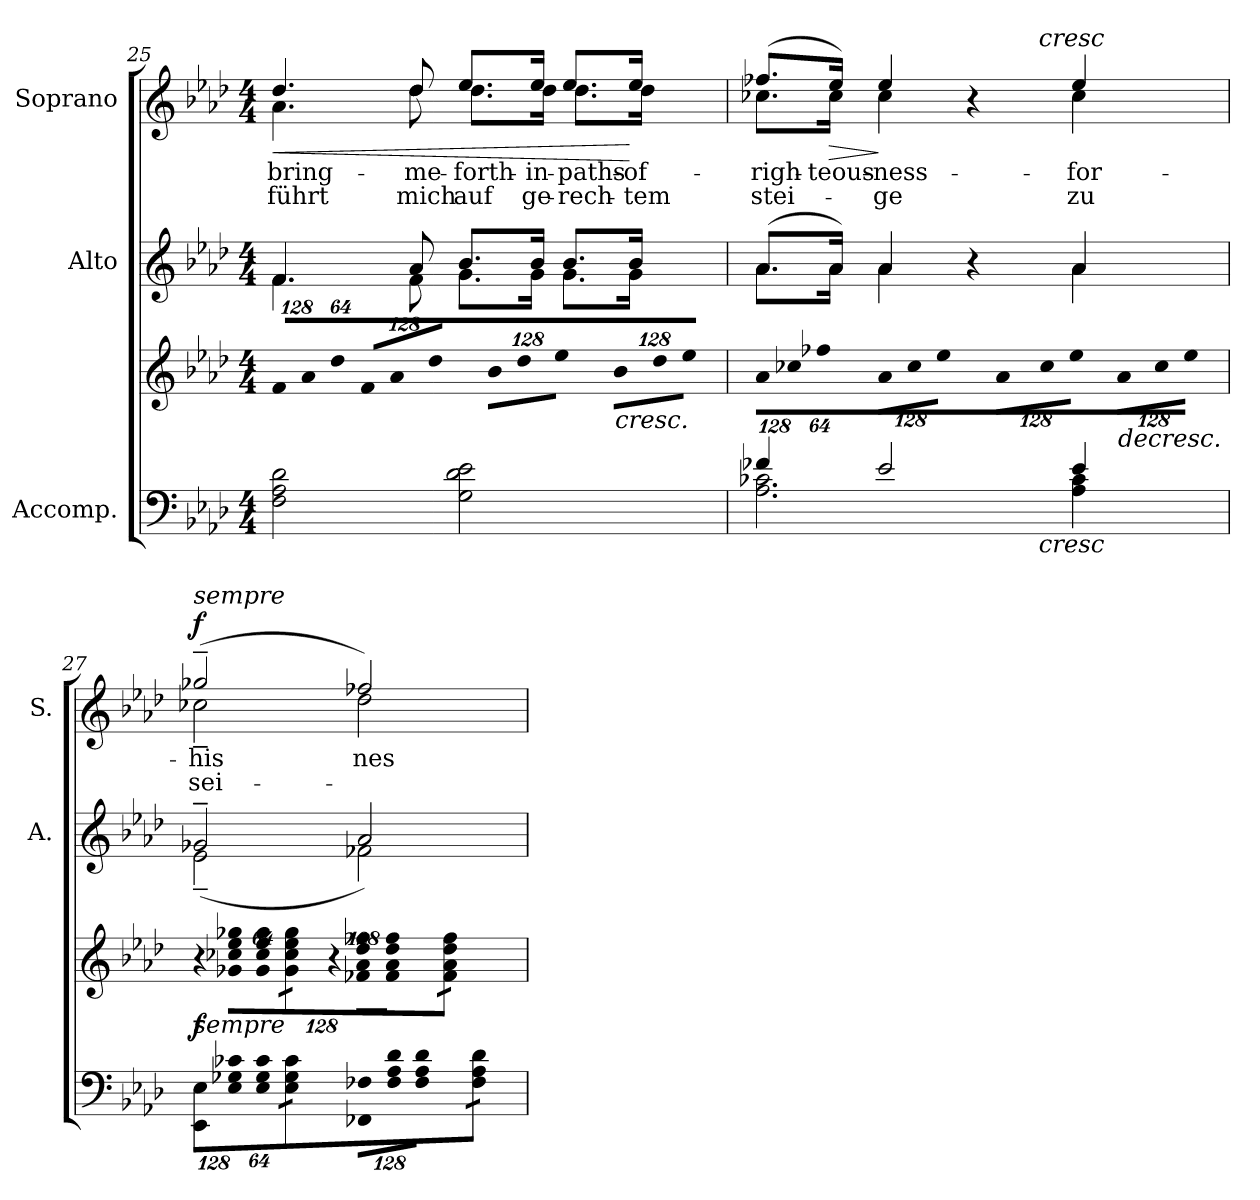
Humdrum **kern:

**kern	**kern	**dynam	**kern	**kern	**text	**text	**dynam
*part3	*part3	*part3	*part2	*part1	*part1	*part1	*part1
*staff4	*staff3	*staff3/4	*staff2	*staff1	*staff1	*staff1	*staff1
*I"Accomp.	*	*	*I"Alto	*I"Soprano	*	*	*
*	*	*	*I'A.	*I'S.	*	*	*
*clefF4	*clefG2	*	*clefG2	*clefG2	*	*	*
*k[b-e-a-d-]	*k[b-e-a-d-]	*	*k[b-e-a-d-]	*k[b-e-a-d-]	*	*	*
*A-:	*A-:	*	*A-:	*A-:	*	*	*
*M4/4	*M4/4	*	*M4/4	*M4/4	*	*	*
*	*Xbrackettup	*	*	*	*	*	*
=25	=25	=25	=25	=25	=25	=25	=25
!	!LO:N:vis=8	!	!	!	!	!	!
*	*	*	*^	*	*	*	*
!	!	!	!	!	!	!LO:LY:b:color=#000000	!LO:LY:b:color=#000000	!LO:HP:b
*	*	*	*	*	*^	*	*	*
2Fi\ 2A-i 2d-i	1024%85fi/L	.	4.fi/	4.fi\	4.dd-i/	4.a-i\	-bring-	führt	<
!	!LO:N:vis=8	!	!	!	!	!	!	!	!
.	1024%85a-i/	.	.	.	.	.	.	.	.
!	!LO:N:vis=8	!	!	!	!	!	!	!	!
.	512%43dd-i/J	.	.	.	.	.	.	.	.
!	!LO:N:vis=8	!	!	!	!	!	!	!	!
.	1024%85fi/L	.	.	.	.	.	.	.	.
!	!LO:N:vis=8	!	!	!	!	!	!	!	!
.	1024%85a-i/	.	.	.	.	.	.	.	.
!	!	!	!	!	!	!	!LO:LY:b:color=#000000	!LO:LY:b:color=#000000	!
.	.	.	8a-i/	8fi\	8dd-i/	8dd-i\	-me-	mich	.
!	!LO:N:vis=8	!	!	!	!	!	!	!	!
.	512%43dd-i/J	.	.	.	.	.	.	.	.
!	!LO:N:vis=8	!	!	!	!	!	!	!	!
!	!	!	!	!	!	!	!LO:LY:b:color=#000000	!LO:LY:b:color=#000000	!
2Gi\ 2d-i 2e-i	1024%85b-i\L	[	8.b-i/L	8.gi\L	8.ee-i/L	8.dd-i\L	-forth-	auf	.
!	!LO:N:vis=8	!	!	!	!	!	!	!	!
.	1024%85dd-i\	.	.	.	.	.	.	.	.
!	!LO:N:vis=8	!	!	!	!	!	!	!	!
.	512%43ee-i\J	.	.	.	.	.	.	.	.
!	!	!	!	!	!	!	!LO:LY:b:color=#000000	!LO:LY:b:color=#000000	!
.	.	.	16b-i/Jk	16gi\Jk	16ee-i/Jk	16dd-i\Jk	-in-	ge-	.
!	!LO:N:vis=8	!	!	!	!	!	!	!	!
!	!	!	!	!	!	!	!LO:LY:b:color=#000000	!LO:LY:b:color=#000000	!
.	1024%85b-i\L	.	8.b-i/L	8.gi\L	8.ee-i/L	8.dd-i\L	-paths-	-rech-	.
!	!LO:N:vis=8	!	!	!	!	!	!	!	!
.	1024%85dd-i\	.	.	.	.	.	.	.	.
!	!LO:N:vis=8	!LO:HP:b	!	!	!	!	!	!	!
.	512%43ee-i\J	<	.	.	.	.	.	.	.
!	!	!	!	!	!	!	!LO:LY:b:color=#000000	!LO:LY:b:color=#000000	!
.	.	.	16b-i/Jk	16gi\Jk	16ee-i/Jk	16dd-i\Jk	-of-	-tem	[
=26	=26	=26	=26	=26	=26	=26	=26	=26	=26
*^	*	*	*	*	*	*	*	*	*
!	!	!LO:N:vis=8	!	!	!	!	!	!	!	!
*	*	*	*	*	*	*v	*v	*	*	*
*	*	*	*	*	*	*^	*	*	*
!	!	!	!	!	!	!	!	!LO:LY:b:color=#000000	!LO:LY:b:color=#000000	!
*	*^	*	*	*	*	*	*^	*	*	*
4f-Xi/	2.A-i\ 2.c-Xi	2ryy	1024%85a-i\L	.	(8.a-i/L	8.a-i\L	(8.ff-Xi/L	8.cc-Xi\L	2ryy	-righ-	stei-	.
!	!	!	!LO:N:vis=8	!	!	!	!	!	!	!	!	!
.	.	.	1024%85cc-Xi\	.	.	.	.	.	.	.	.	.
!	!	!	!LO:N:vis=8	!	!	!	!	!	!	!	!	!
.	.	.	512%43ff-Xi\J	.	.	.	.	.	.	.	.	.
!	!	!	!	!	!	!	!	!	!	!LO:LY:b:color=#000000	!	!LO:HP:b
.	.	.	.	.	16a-i/Jk)	16a-i\Jk	16ee-i/Jk)	16cc-i\Jk	.	-teous-	.	>
!	!	!	!LO:N:vis=8	!	!	!	!	!	!	!	!	!
!	!	!	!	!	!	!	!	!	!	!LO:LY:b:color=#000000	!LO:LY:b:color=#000000	!
2e-i/	.	.	1024%85a-i\L	]	4a-i/	4a-i\	4ee-i/	4cc-i\	.	-ness-	-ge	]
!	!	!	!LO:N:vis=8	!	!	!	!	!	!	!	!	!
.	.	.	1024%85cc-i\	.	.	.	.	.	.	.	.	.
!	!	!	!LO:N:vis=8	!	!	!	!	!	!	!	!	!
.	.	.	512%43ee-i\J	.	.	.	.	.	.	.	.	.
!	!	!	!LO:N:vis=8	!	!	!	!	!	!	!	!	!
.	.	8ryy	1024%85a-i\L	.	4r	4ryy	4r	4ryy	8ryy	.	.	.
!	!	!	!LO:N:vis=8	!	!	!	!	!	!	!	!	!
.	.	.	1024%85cc-i\	.	.	.	.	.	.	.	.	.
.	.	32ryy	.	.	.	.	.	.	32ryy	.	.	.
.	.	128ryy	.	.	.	.	.	.	128ryy	.	.	.
!	!	!	!	!	!	!	!	!	!LO:TX:a:i:t=cresc	!	!	!
!	!	!LO:TX:b:i:t=cresc	!	!	!	!	!	!	!	!	!	!
.	.	4ryy	.	.	.	.	.	.	4ryy	.	.	.
!	!	!	!LO:N:vis=8	!	!	!	!	!	!	!	!	!
.	.	.	512%43ee-i\J	.	.	.	.	.	.	.	.	.
!	!	!	!LO:N:vis=8	!	!	!	!	!	!	!	!	!
!	!	!	!	!	!	!	!	!	!	!LO:LY:b:color=#000000	!LO:LY:b:color=#000000	!
4e-i/	4A-i\ 4c-i	.	1024%85a-i\L	.	4a-i/	4a-i\	4ee-i/	4cc-i\	.	-for-	zu	.
!	!	!	!LO:N:vis=8	!	!	!	!	!	!	!	!	!
.	.	.	1024%85cc-i\	.	.	.	.	.	.	.	.	.
.	.	16ryy	.	.	.	.	.	.	16ryy	.	.	.
!	!	!	!LO:N:vis=8	!LO:HP:b	!	!	!	!	!	!	!	!
.	.	.	512%43ee-i\J	>	.	.	.	.	.	.	.	.
.	.	64.ryy	.	.	.	.	.	.	64.ryy	.	.	.
*v	*v	*v	*	*	*	*	*v	*v	*v	*	*	*
!!LO:LB:g=z
=27	=27	=27	=27	=27	=27	=27	=27	=27
*Xbrackettup	*	*	*	*	*	*	*	*
*^	*	*	*	*	*^	*	*	*
*	*^	*	*	*	*	*	*^	*	*	*
!LO:N:vis=8	!	!	!LO:N:vis=8	!	!	!	!	!	!	!	!	!
*v	*v	*v	*	*	*	*	*v	*v	*v	*	*	*
*^	*	*	*	*	*^	*	*	*
*	*^	*	*	*	*	*	*^	*	*	*
!	!	!	!	!	!	!	!LO:TX:a:i:t=sempre	!	!	!	!	!
!	!	!	!LO:TX:b:i:t=sempre	!	!	!	!	!	!	!	!	!
!	!	!	!	!	!	!	!	!	!	!LO:LY:b:color=#000000	!LO:LY:b:color=#000000	!
*v	*v	*v	*	*	*	*	*	*v	*v	*	*	*
1024%85EE-i\ 1024%85E-i\L	1024%85r	f	2g-X~i/	(2e-~i\	(2gg-X~i/	2cc-X~i\	-his	sei-	f
!LO:N:vis=8	!LO:N:vis=8	!	!	!	!	!	!	!	!
1024%85E-i\ 1024%85G-Xi\ 1024%85c-Xi\	1024%85g-Xi\ 1024%85cc-Xi\ 1024%85ee-i\ 1024%85gg-Xi\L	.	.	.	.	.	.	.	.
!LO:N:vis=8	!LO:N:vis=8	!	!	!	!	!	!	!	!
512%43E-i\ 512%43G-i\ 512%43c-i\J	512%43g-i\ 512%43cc-i\ 512%43ee-i\ 512%43gg-i\J	.	.	.	.	.	.	.	.
*tremolo	*	*	*	*	*	*	*	*	*
*	*tremolo	*	*	*	*	*	*	*	*
12E-i\ 12G-i 12c-iL	12g-i\ 12cc-i 12ee-i 12gg-iL	.	.	.	.	.	.	.	.
12E-i\ 12G-i 12c-i	12g-i\ 12cc-i 12ee-i 12gg-i	.	.	.	.	.	.	.	.
12E-i\ 12G-i 12c-iJ	12g-i\ 12cc-i 12ee-i 12gg-iJ	.	.	.	.	.	.	.	.
*	*Xtremolo	*	*	*	*	*	*	*	*
*Xtremolo	*	*	*	*	*	*	*	*	*
!LO:N:vis=8	!LO:N:vis=8	!	!	!	!	!	!	!	!
!	!	!	!	!	!	!	!LO:LY:b:color=#000000	!	!
1024%85FF-Xi\ 1024%85F-Xi\L	1024%85r	.	2a-i/	2f-Xi\)	2ff-Xi/)	2dd-i\	-nes	.	.
!LO:N:vis=8	!LO:N:vis=8	!	!	!	!	!	!	!	!
1024%85F-i\ 1024%85A-i\ 1024%85d-i\	1024%85f-Xi\ 1024%85a-i\ 1024%85dd-i\ 1024%85ff-Xi\L	.	.	.	.	.	.	.	.
!LO:N:vis=8	!LO:N:vis=8	!	!	!	!	!	!	!	!
512%43F-i\ 512%43A-i\ 512%43d-i\J	512%43f-i\ 512%43a-i\ 512%43dd-i\ 512%43ff-i\J	.	.	.	.	.	.	.	.
*tremolo	*	*	*	*	*	*	*	*	*
*	*tremolo	*	*	*	*	*	*	*	*
12F-i\ 12A-i 12d-iL	12f-i\ 12a-i 12dd-i 12ff-iL	.	.	.	.	.	.	.	.
12F-i\ 12A-i 12d-i	12f-i\ 12a-i 12dd-i 12ff-i	.	.	.	.	.	.	.	.
12F-i\ 12A-i 12d-iJ	12f-i\ 12a-i 12dd-i 12ff-iJ	.	.	.	.	.	.	.	.
*	*Xtremolo	*	*	*	*	*	*	*	*
*Xtremolo	*	*	*	*	*	*	*	*	*
*	*	*	*v	*v	*	*	*	*	*
*	*	*	*	*v	*v	*	*	*
=	=	=	=	=	=	=	=
*-	*-	*-	*-	*-	*-	*-	*-
